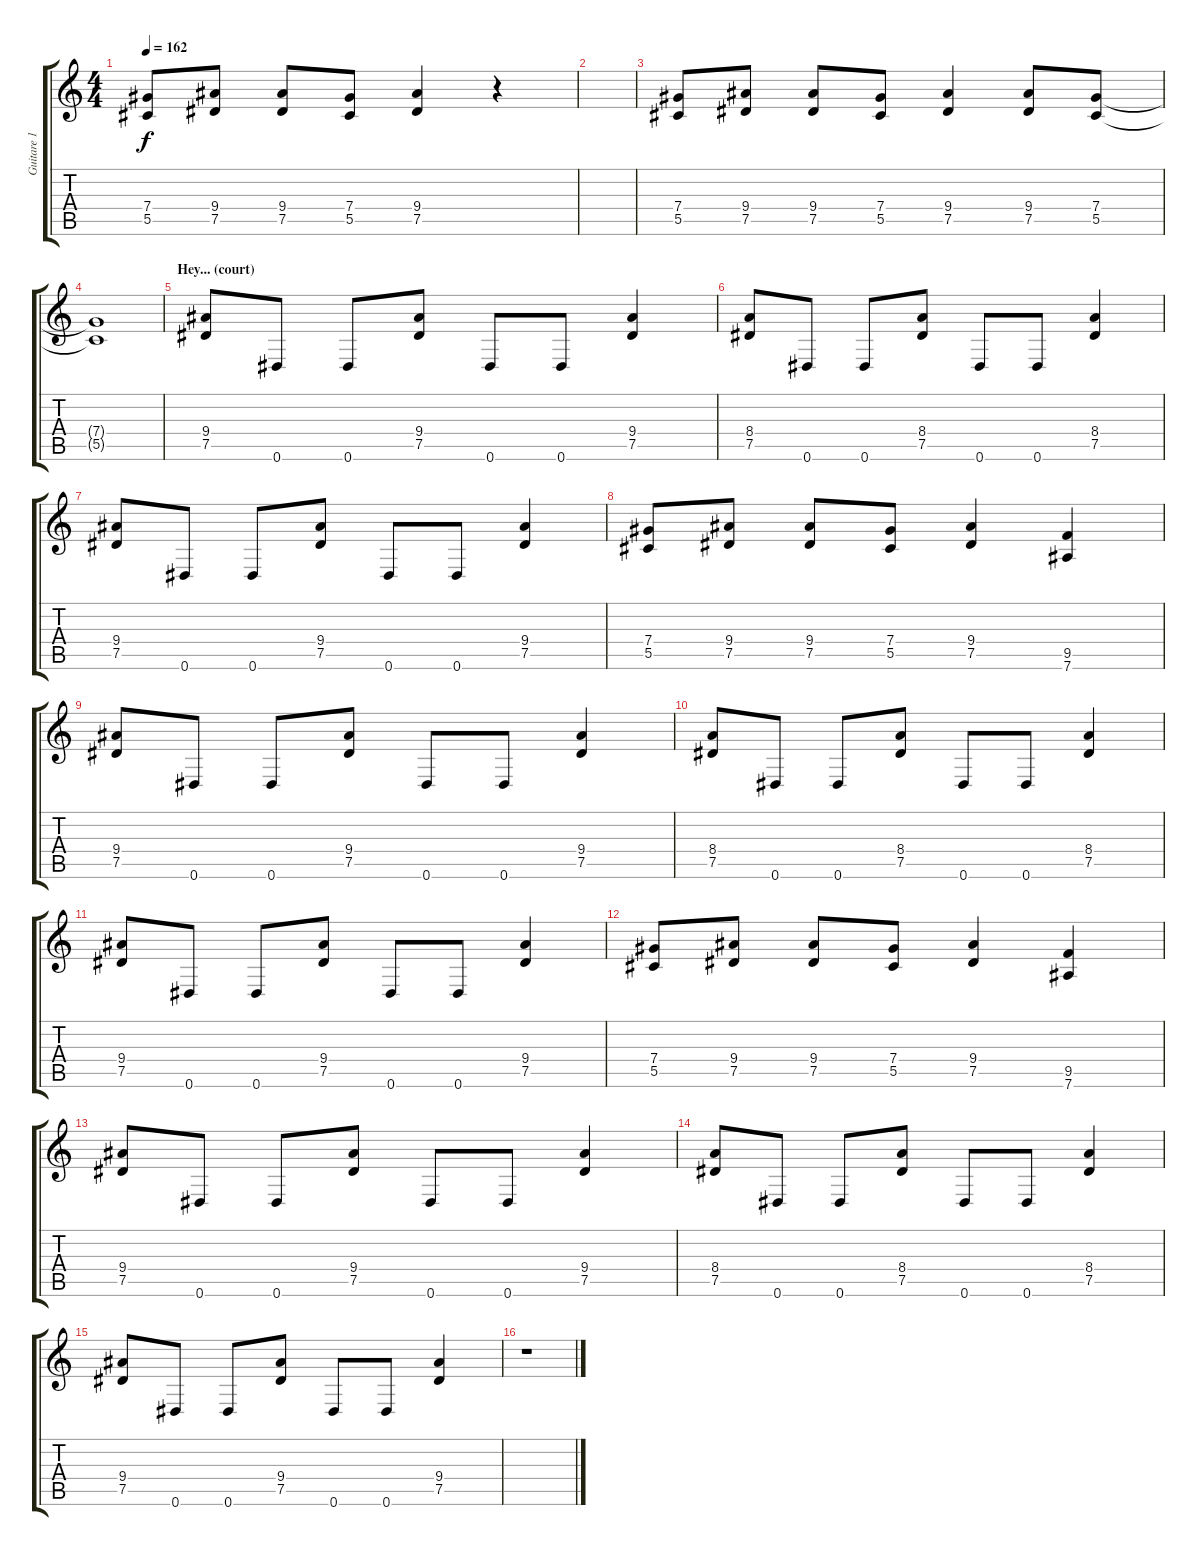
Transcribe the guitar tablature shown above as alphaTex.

\track ("Guitare 1" "Guitare 1") {instrument overdrivenguitar}
\staff {score tabs}
\tuning (Eb4 Bb3 Gb3 Db3 Ab2 Eb2) {hide}
\ts (4 4)
\tempo 162
\clef g2
\ks c
(7.4 5.5).8{dy f} (9.4 7.5).8 (9.4 7.5).8 (7.4 5.5).8 (9.4 7.5).4 r.4 |
|
(7.4 5.5).8 (9.4 7.5).8 (9.4 7.5).8 (7.4 5.5).8 (9.4 7.5).4 (9.4 7.5).8 (7.4 5.5).8 |
(7.4{t} 5.5{t}).1 |
\section ("" "Hey... (court)")
(9.4 7.5).8 0.6.8 0.6.8 (9.4 7.5).8 0.6.8 0.6.8 (9.4 7.5).4 |
(8.4 7.5).8 0.6.8 0.6.8 (8.4 7.5).8 0.6.8 0.6.8 (8.4 7.5).4 |
(9.4 7.5).8 0.6.8 0.6.8 (9.4 7.5).8 0.6.8 0.6.8 (9.4 7.5).4 |
(7.4 5.5).8 (9.4 7.5).8 (9.4 7.5).8 (7.4 5.5).8 (9.4 7.5).4 (9.5 7.6).4 |
(9.4 7.5).8 0.6.8 0.6.8 (9.4 7.5).8 0.6.8 0.6.8 (9.4 7.5).4 |
(8.4 7.5).8 0.6.8 0.6.8 (8.4 7.5).8 0.6.8 0.6.8 (8.4 7.5).4 |
(9.4 7.5).8 0.6.8 0.6.8 (9.4 7.5).8 0.6.8 0.6.8 (9.4 7.5).4 |
(7.4 5.5).8 (9.4 7.5).8 (9.4 7.5).8 (7.4 5.5).8 (9.4 7.5).4 (9.5 7.6).4 |
(9.4 7.5).8 0.6.8 0.6.8 (9.4 7.5).8 0.6.8 0.6.8 (9.4 7.5).4 |
(8.4 7.5).8 0.6.8 0.6.8 (8.4 7.5).8 0.6.8 0.6.8 (8.4 7.5).4 |
(9.4 7.5).8 0.6.8 0.6.8 (9.4 7.5).8 0.6.8 0.6.8 (9.4 7.5).4 |
r.1
